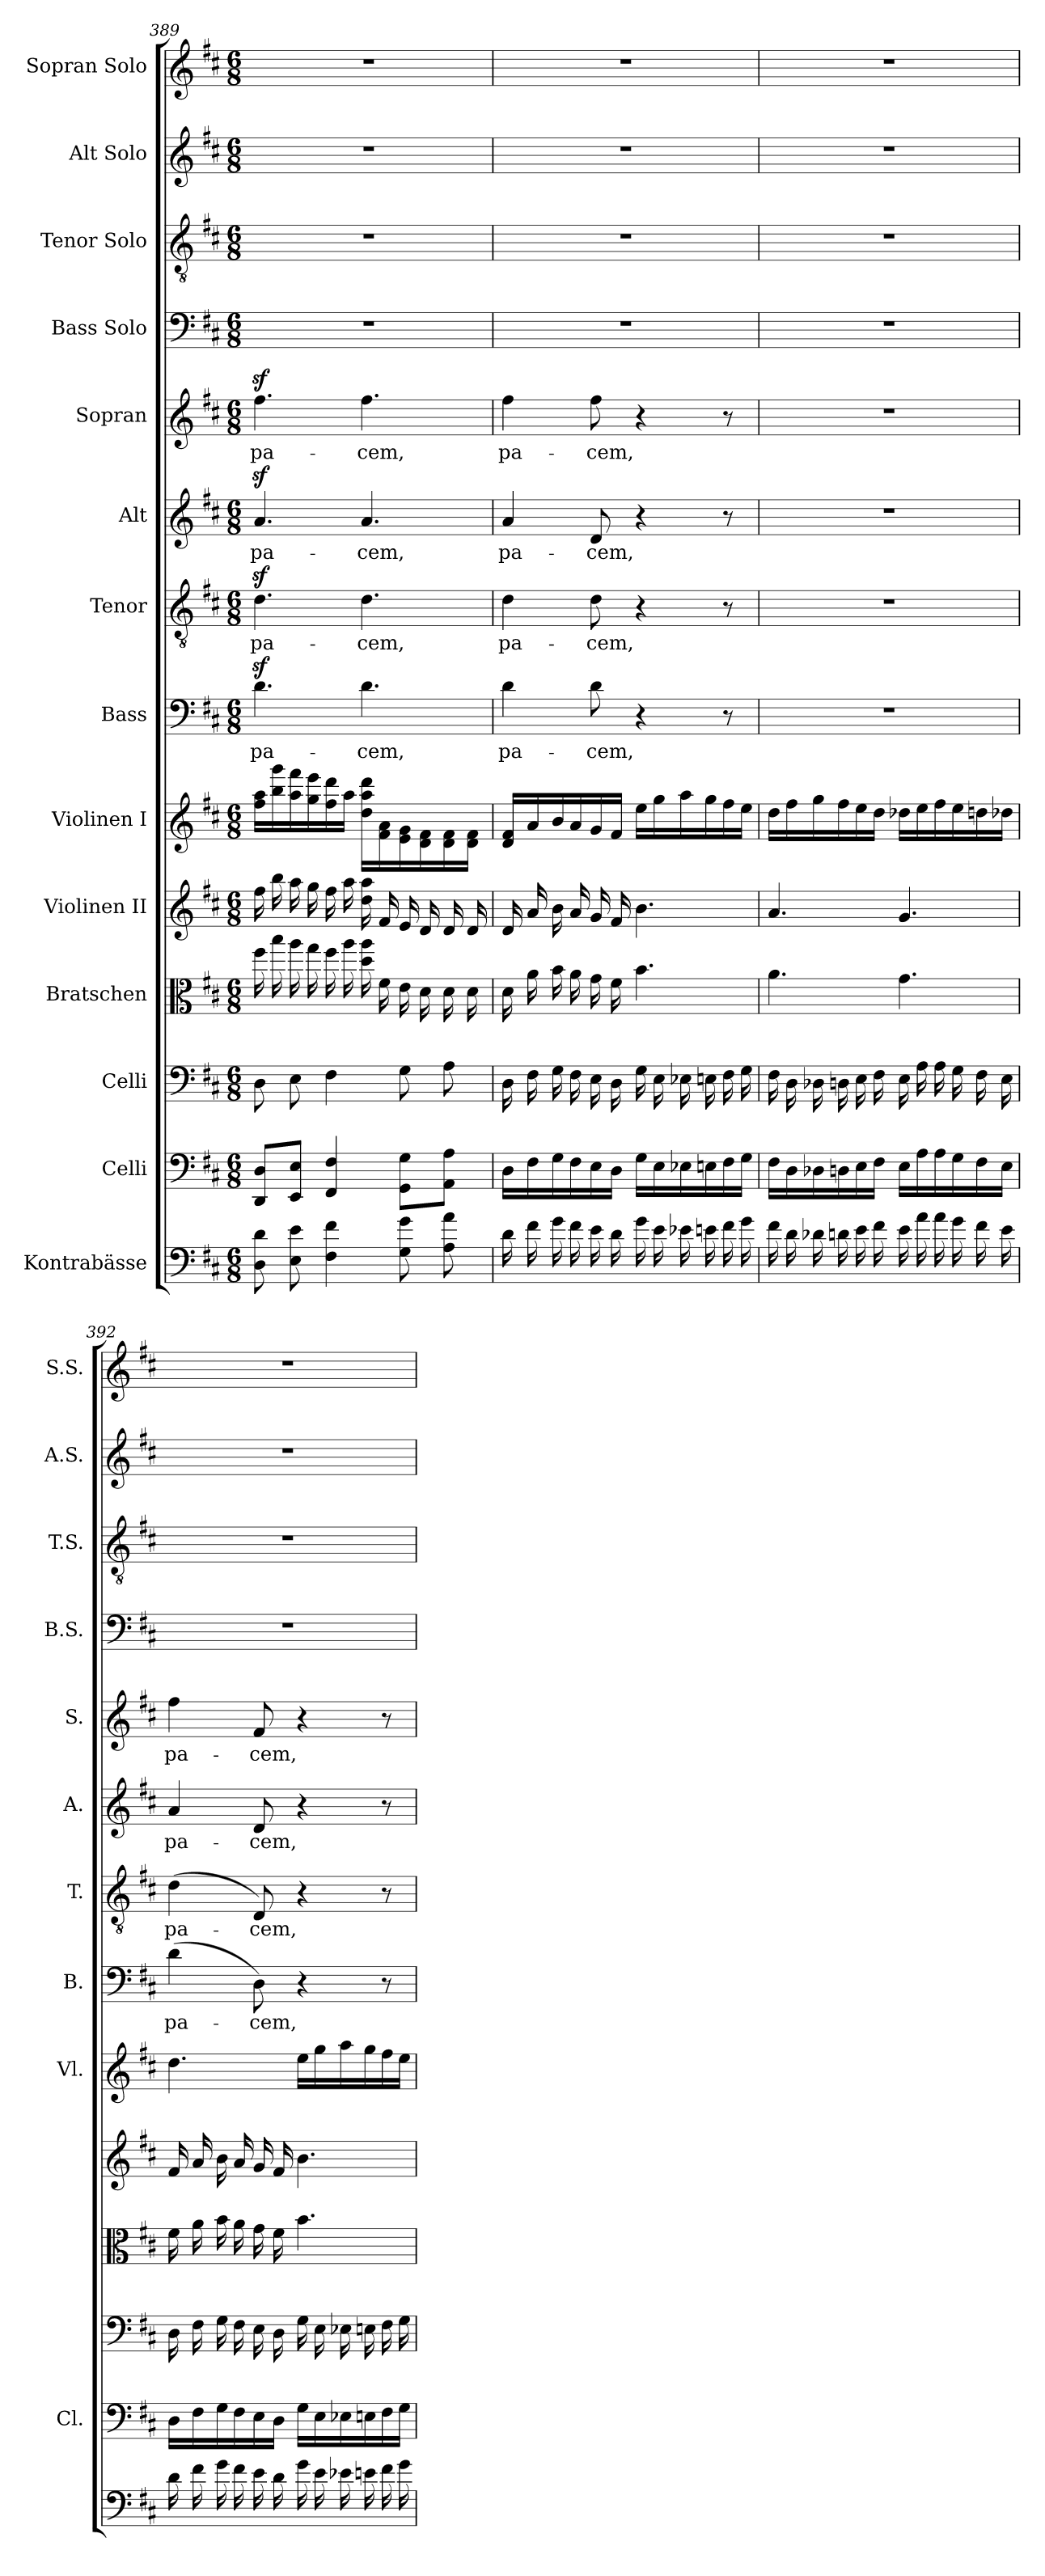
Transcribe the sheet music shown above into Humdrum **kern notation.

**kern	**kern	**kern	**kern	**kern	**kern	**kern	**text	**kern	**text	**kern	**text	**kern	**text	**kern	**kern	**kern	**kern
*part14	*part13	*part12	*part11	*part10	*part9	*part8	*part8	*part7	*part7	*part6	*part6	*part5	*part5	*part4	*part3	*part2	*part1
*staff14	*staff13	*staff12	*staff11	*staff10	*staff9	*staff8	*staff8	*staff7	*staff7	*staff6	*staff6	*staff5	*staff5	*staff4	*staff3	*staff2	*staff1
*I"Kontrabässe	*I"Celli	*I"Celli	*I"Bratschen	*I"Violinen II	*I"Violinen I	*I"Bass	*	*I"Tenor	*	*I"Alt	*	*I"Sopran	*	*I"Bass Solo	*I"Tenor Solo	*I"Alt Solo	*I"Sopran Solo
*	*I'Cl.	*	*	*	*I'Vl.	*I'B.	*	*I'T.	*	*I'A.	*	*I'S.	*	*I'B.S.	*I'T.S.	*I'A.S.	*I'S.S.
*clefF4	*clefF4	*clefF4	*clefC3	*clefG2	*clefG2	*clefF4	*	*clefGv2	*	*clefG2	*	*clefG2	*	*clefF4	*clefGv2	*clefG2	*clefG2
*ITrd7c12	*	*	*	*	*	*	*	*	*	*	*	*	*	*	*	*	*
*k[f#c#]	*k[f#c#]	*k[f#c#]	*k[f#c#]	*k[f#c#]	*k[f#c#]	*k[f#c#]	*	*k[f#c#]	*	*k[f#c#]	*	*k[f#c#]	*	*k[f#c#]	*k[f#c#]	*k[f#c#]	*k[f#c#]
*	*D:	*D:	*D:	*D:	*D:	*D:	*	*D:	*	*D:	*	*D:	*	*D:	*D:	*D:	*D:
*M6/8	*M6/8	*M6/8	*M6/8	*M6/8	*M6/8	*M6/8	*	*M6/8	*	*M6/8	*	*M6/8	*	*M6/8	*M6/8	*M6/8	*M6/8
=389	=389	=389	=389	=389	=389	=389	=389	=389	=389	=389	=389	=389	=389	=389	=389	=389	=389
!	!	!	!	!	!	!	!LO:LY:b	!	!LO:LY:b	!	!LO:LY:b	!	!LO:LY:b	!	!	!	!
8DD\ 8D\	8DD/ 8D/L	8D\	16ff#\	16ff#\	16ff#\ 16aa\LL	4.dz>\	-pa-	4.dz>\	-pa-	4.az>/	-pa-	4.ff#z>\	-pa-	2.r	2.r	2.r	2.r
.	.	.	16bb\	16bb\	16bb\ 16ggg\	.	.	.	.	.	.	.	.	.	.	.	.
8EE\ 8E\	8EE/ 8E/J	8E\	16aa\	16aa\	16aa\ 16fff#\	.	.	.	.	.	.	.	.	.	.	.	.
.	.	.	16gg\	16gg\	16gg\ 16eee\	.	.	.	.	.	.	.	.	.	.	.	.
4FF#\ 4F#\	4FF#/ 4F#/	4F#\	16ff#\	16ff#\	16ff#\ 16ddd\	.	.	.	.	.	.	.	.	.	.	.	.
.	.	.	16aa\	16aa\	16aa\JJ	.	.	.	.	.	.	.	.	.	.	.	.
!	!	!	!	!	!	!	!LO:LY:b	!	!LO:LY:b	!	!LO:LY:b	!	!LO:LY:b	!	!	!	!
.	.	.	16dd\ 16aa\	16dd\ 16aa\	16dd\ 16aa\ 16ddd\LL	4.d\	cem,	4.d\	cem,	4.a/	cem,	4.ff#\	cem,	.	.	.	.
.	.	.	16f#\	16f#/	16f#\ 16a\	.	.	.	.	.	.	.	.	.	.	.	.
8GG\ 8G\	8GG\ 8G\L	8G\	16e\	16e/	16e\ 16g\	.	.	.	.	.	.	.	.	.	.	.	.
.	.	.	16d\	16d/	16d\ 16f#\	.	.	.	.	.	.	.	.	.	.	.	.
8AA\ 8A\	8AA\ 8A\J	8A\	16d\	16d/	16d\ 16f#\	.	.	.	.	.	.	.	.	.	.	.	.
.	.	.	16d\	16d/	16d\ 16f#\JJ	.	.	.	.	.	.	.	.	.	.	.	.
!!LO:LB:g=z
=390	=390	=390	=390	=390	=390	=390	=390	=390	=390	=390	=390	=390	=390	=390	=390	=390	=390
!	!	!	!	!	!	!	!LO:LY:b	!	!LO:LY:b	!	!LO:LY:b	!	!LO:LY:b	!	!	!	!
16D\	16D\LL	16D\	16d\	16d/	16d/ 16f#/LL	4d\	-pa-	4d\	-pa-	4a/	-pa-	4ff#\	-pa-	2.r	2.r	2.r	2.r
16F#\	16F#\	16F#\	16a\	16a/	16a/	.	.	.	.	.	.	.	.	.	.	.	.
16G\	16G\	16G\	16b\	16b\	16b/	.	.	.	.	.	.	.	.	.	.	.	.
16F#\	16F#\	16F#\	16a\	16a/	16a/	.	.	.	.	.	.	.	.	.	.	.	.
!	!	!	!	!	!	!	!LO:LY:b	!	!LO:LY:b	!	!LO:LY:b	!	!LO:LY:b	!	!	!	!
16E\	16E\	16E\	16g\	16g/	16g/	8d\	cem,	8d\	cem,	8d/	cem,	8ff#\	cem,	.	.	.	.
16D\	16D\JJ	16D\	16f#\	16f#/	16f#/JJ	.	.	.	.	.	.	.	.	.	.	.	.
16G\	16G\LL	16G\	4.b\	4.b\	16ee\LL	4r	.	4r	.	4r	.	4r	.	.	.	.	.
16E\	16E\	16E\	.	.	16gg\	.	.	.	.	.	.	.	.	.	.	.	.
16E-X\	16E-X\	16E-X\	.	.	16aa\	.	.	.	.	.	.	.	.	.	.	.	.
16En\	16En\	16En\	.	.	16gg\	.	.	.	.	.	.	.	.	.	.	.	.
16F#\	16F#\	16F#\	.	.	16ff#\	8r	.	8r	.	8r	.	8r	.	.	.	.	.
16G\	16G\JJ	16G\	.	.	16ee\JJ	.	.	.	.	.	.	.	.	.	.	.	.
=391	=391	=391	=391	=391	=391	=391	=391	=391	=391	=391	=391	=391	=391	=391	=391	=391	=391
16F#\	16F#\LL	16F#\	4.a\	4.a/	16dd\LL	2.r	.	2.r	.	2.r	.	2.r	.	2.r	2.r	2.r	2.r
16D\	16D\	16D\	.	.	16ff#\	.	.	.	.	.	.	.	.	.	.	.	.
16D-X\	16D-X\	16D-X\	.	.	16gg\	.	.	.	.	.	.	.	.	.	.	.	.
16Dn\	16Dn\	16Dn\	.	.	16ff#\	.	.	.	.	.	.	.	.	.	.	.	.
16E\	16E\	16E\	.	.	16ee\	.	.	.	.	.	.	.	.	.	.	.	.
16F#\	16F#\JJ	16F#\	.	.	16dd\JJ	.	.	.	.	.	.	.	.	.	.	.	.
16E\	16E\LL	16E\	4.g\	4.g/	16dd-X\LL	.	.	.	.	.	.	.	.	.	.	.	.
16A\	16A\	16A\	.	.	16ee\	.	.	.	.	.	.	.	.	.	.	.	.
16A\	16A\	16A\	.	.	16ff#\	.	.	.	.	.	.	.	.	.	.	.	.
16G\	16G\	16G\	.	.	16ee\	.	.	.	.	.	.	.	.	.	.	.	.
16F#\	16F#\	16F#\	.	.	16ddn\	.	.	.	.	.	.	.	.	.	.	.	.
16E\	16E\JJ	16E\	.	.	16dd-X\JJ	.	.	.	.	.	.	.	.	.	.	.	.
=392	=392	=392	=392	=392	=392	=392	=392	=392	=392	=392	=392	=392	=392	=392	=392	=392	=392
!	!	!	!	!	!	!	!LO:LY:b	!	!LO:LY:b	!	!LO:LY:b	!	!LO:LY:b	!	!	!	!
16D\	16D\LL	16D\	16f#\	16f#/	4.dd\	(>4d\	-pa-	(>4d\	-pa-	4a/	-pa-	4ff#\	-pa-	2.r	2.r	2.r	2.r
16F#\	16F#\	16F#\	16a\	16a/	.	.	.	.	.	.	.	.	.	.	.	.	.
16G\	16G\	16G\	16b\	16b\	.	.	.	.	.	.	.	.	.	.	.	.	.
16F#\	16F#\	16F#\	16a\	16a/	.	.	.	.	.	.	.	.	.	.	.	.	.
!	!	!	!	!	!	!	!LO:LY:b	!	!LO:LY:b	!	!LO:LY:b	!	!LO:LY:b	!	!	!	!
16E\	16E\	16E\	16g\	16g/	.	8D\)	cem,	8D/)	cem,	8d/	cem,	8f#/	cem,	.	.	.	.
16D\	16D\JJ	16D\	16f#\	16f#/	.	.	.	.	.	.	.	.	.	.	.	.	.
16G\	16G\LL	16G\	4.b\	4.b\	16ee\LL	4r	.	4r	.	4r	.	4r	.	.	.	.	.
16E\	16E\	16E\	.	.	16gg\	.	.	.	.	.	.	.	.	.	.	.	.
16E-X\	16E-X\	16E-X\	.	.	16aa\	.	.	.	.	.	.	.	.	.	.	.	.
16En\	16En\	16En\	.	.	16gg\	.	.	.	.	.	.	.	.	.	.	.	.
16F#\	16F#\	16F#\	.	.	16ff#\	8r	.	8r	.	8r	.	8r	.	.	.	.	.
16G\	16G\JJ	16G\	.	.	16ee\JJ	.	.	.	.	.	.	.	.	.	.	.	.
=	=	=	=	=	=	=	=	=	=	=	=	=	=	=	=	=	=
*-	*-	*-	*-	*-	*-	*-	*-	*-	*-	*-	*-	*-	*-	*-	*-	*-	*-
